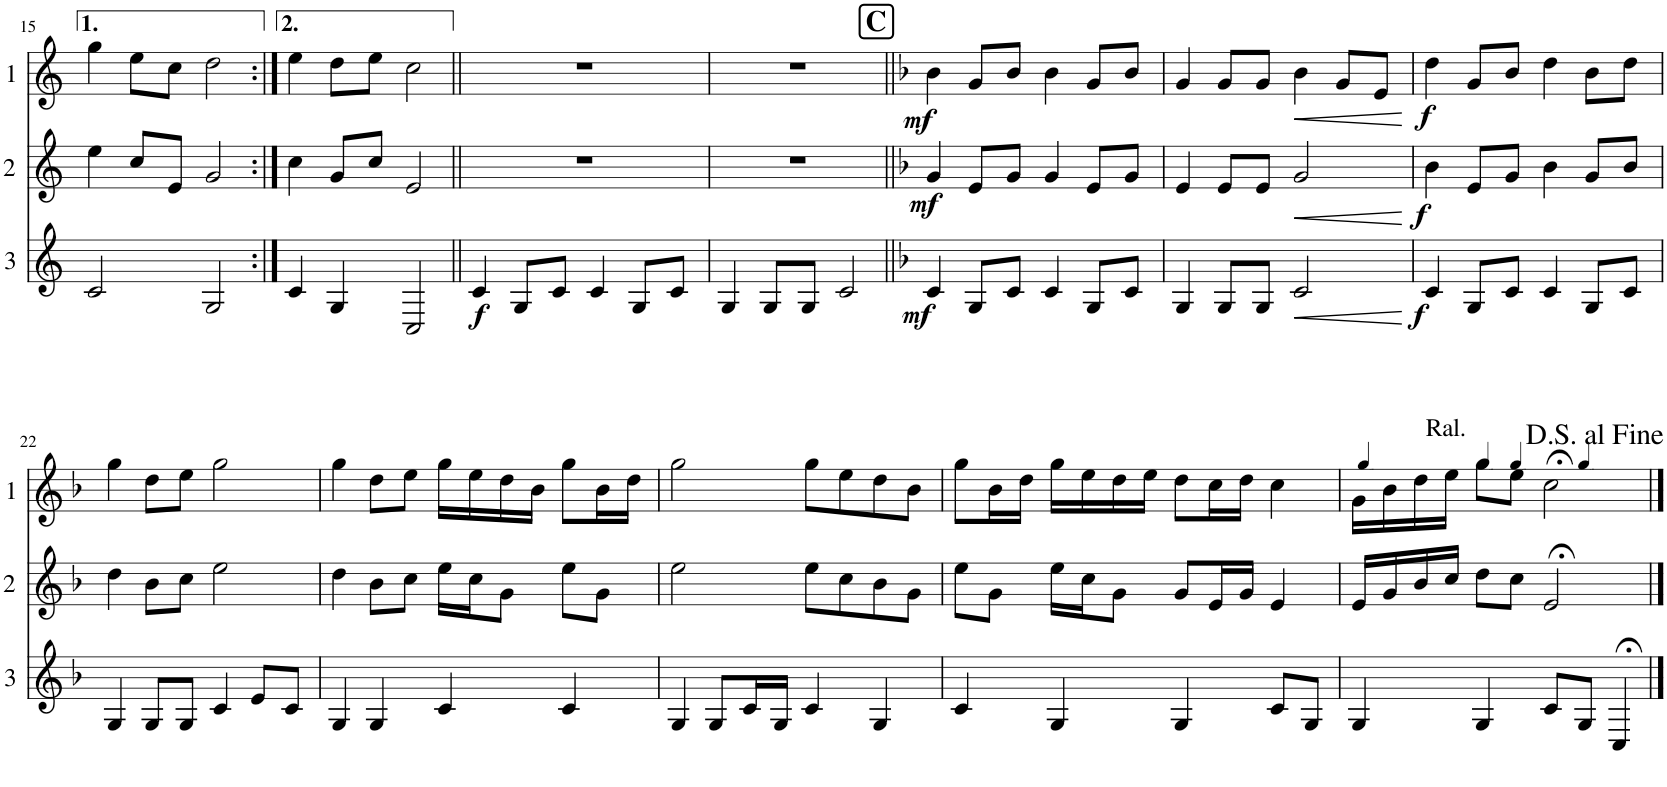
**kern	**dynam	**kern	**dynam	**kern	**dynam
*part3	*part3	*part2	*part2	*part1	*part1
*staff3	*staff3	*staff2	*staff2	*staff1	*staff1
*I"Cor 3	*	*I"Cor 2	*	*I"Cor 1	*
!!LO:PB:g=z
*clefG2	*	*clefG2	*	*clefG2	*
*Trd4c7	*	*Trd4c7	*	*Trd4c7	*
*k[]	*	*k[]	*	*k[]	*
*M4/4	*	*M4/4	*	*M4/4	*
=15	=15	=15	=15	=15	=15
2c/	.	4ee\	.	4gg\	.
.	.	8cc/L	.	8ee\L	.
.	.	8e/J	.	8cc\J	.
2G/	.	2g/	.	2dd\	.
=16:|!	=16:|!	=16:|!	=16:|!	=16:|!	=16:|!
4c/	.	4cc\	.	4ee\	.
4G/	.	8g/L	.	8dd\L	.
.	.	8cc/J	.	8ee\J	.
2C/	.	2e/	.	2cc\	.
=17||	=17||	=17||	=17||	=17||	=17||
!	!LO:DY:b	!	!	!	!
4c/	f	1r	.	1r	.
8G/L	.	.	.	.	.
8c/J	.	.	.	.	.
4c/	.	.	.	.	.
8G/L	.	.	.	.	.
8c/J	.	.	.	.	.
=18	=18	=18	=18	=18	=18
4G/	.	1r	.	1r	.
8G/L	.	.	.	.	.
8G/J	.	.	.	.	.
2c/	.	.	.	.	.
!!LO:REH:place=s1:a:B:cj:fs=14:t=C
=19||	=19||	=19||	=19||	=19||	=19||
*k[b-]	*	*k[b-]	*	*k[b-]	*
!	!LO:DY:b	!	!LO:DY:b	!	!LO:DY:b
4c/	mf	4g/	mf	4b-\	mf
8G/L	.	8e/L	.	8g/L	.
8c/J	.	8g/J	.	8b-/J	.
4c/	.	4g/	.	4b-\	.
8G/L	.	8e/L	.	8g/L	.
8c/J	.	8g/J	.	8b-/J	.
=20	=20	=20	=20	=20	=20
4G/	.	4e/	.	4g/	.
8G/L	.	8e/L	.	8g/L	.
8G/J	.	8e/J	.	8g/J	.
!	!LO:HP:b	!	!LO:HP:b	!	!LO:HP:b
2c/	<	2g/	<	4b-\	<
.	.	.	.	8g/L	.
.	.	.	.	8e/J	.
.	[	.	[	.	[
=21	=21	=21	=21	=21	=21
!	!LO:DY:b	!	!LO:DY:b	!	!LO:DY:b
4c/	f	4b-\	f	4dd\	f
8G/L	.	8e/L	.	8g/L	.
8c/J	.	8g/J	.	8b-/J	.
4c/	.	4b-\	.	4dd\	.
8G/L	.	8g/L	.	8b-\L	.
8c/J	.	8b-/J	.	8dd\J	.
!!LO:LB:g=z
=22	=22	=22	=22	=22	=22
4G/	.	4dd\	.	4gg\	.
8G/L	.	8b-\L	.	8dd\L	.
8G/J	.	8cc\J	.	8ee\J	.
4c/	.	2ee\	.	2gg\	.
8e/L	.	.	.	.	.
8c/J	.	.	.	.	.
=23	=23	=23	=23	=23	=23
4G/	.	4dd\	.	4gg\	.
4G/	.	8b-\L	.	8dd\L	.
.	.	8cc\J	.	8ee\J	.
4c/	.	16ee\LL	.	16gg\LL	.
.	.	16cc\J	.	16ee\	.
.	.	8g\J	.	16dd\	.
.	.	.	.	16b-\JJ	.
4c/	.	8ee\L	.	8gg\L	.
.	.	8g\J	.	16b-\L	.
.	.	.	.	16dd\JJ	.
=24	=24	=24	=24	=24	=24
4G/	.	2ee\	.	2gg\	.
8G/L	.	.	.	.	.
16c/L	.	.	.	.	.
16G/JJ	.	.	.	.	.
4c/	.	8ee\L	.	8gg\L	.
.	.	8cc\	.	8ee\	.
4G/	.	8b-\	.	8dd\	.
.	.	8g\J	.	8b-\J	.
=25	=25	=25	=25	=25	=25
4c/	.	8ee\L	.	8gg\L	.
.	.	8g\J	.	16b-\L	.
.	.	.	.	16dd\JJ	.
4G/	.	16ee\LL	.	16gg\LL	.
.	.	16cc\J	.	16ee\	.
.	.	8g\J	.	16dd\	.
.	.	.	.	16ee\JJ	.
4G/	.	8g/L	.	8dd\L	.
.	.	16e/L	.	16cc\L	.
.	.	16g/JJ	.	16dd\JJ	.
8c/L	.	4e/	.	4cc\	.
8G/J	.	.	.	.	.
=26	=26	=26	=26	=26	=26
*	*	*	*	*MM66	*
*	*	*	*	*^	*
4G/	.	16e/LL	.	16g\LL	2ryy	.
.	.	16g/	.	16b-\	.	.
.	.	16b-/	.	16dd\	.	.
.	.	16cc/JJ	.	16ee\JJ	.	.
*	*	*	*	*MM60	*	*
!	!	!	!	!LO:TX:a:t=Ral.	!	!
4G/	.	8dd\L	.	8gg\L	.	.
*	*	*	*	*MM50	*	*
.	.	8cc\J	.	8ee\J	.	.
8c/L	.	2e;</	.	2cc;<\	8ryy	.
*	*	*	*	*MM40	*	*
8G/J	.	.	.	.	4.ryy	.
4C;</	.	.	.	.	.	.
*	*	*	*	*v	*v	*
==	==	==	==	==	==
*-	*-	*-	*-	*-	*-
